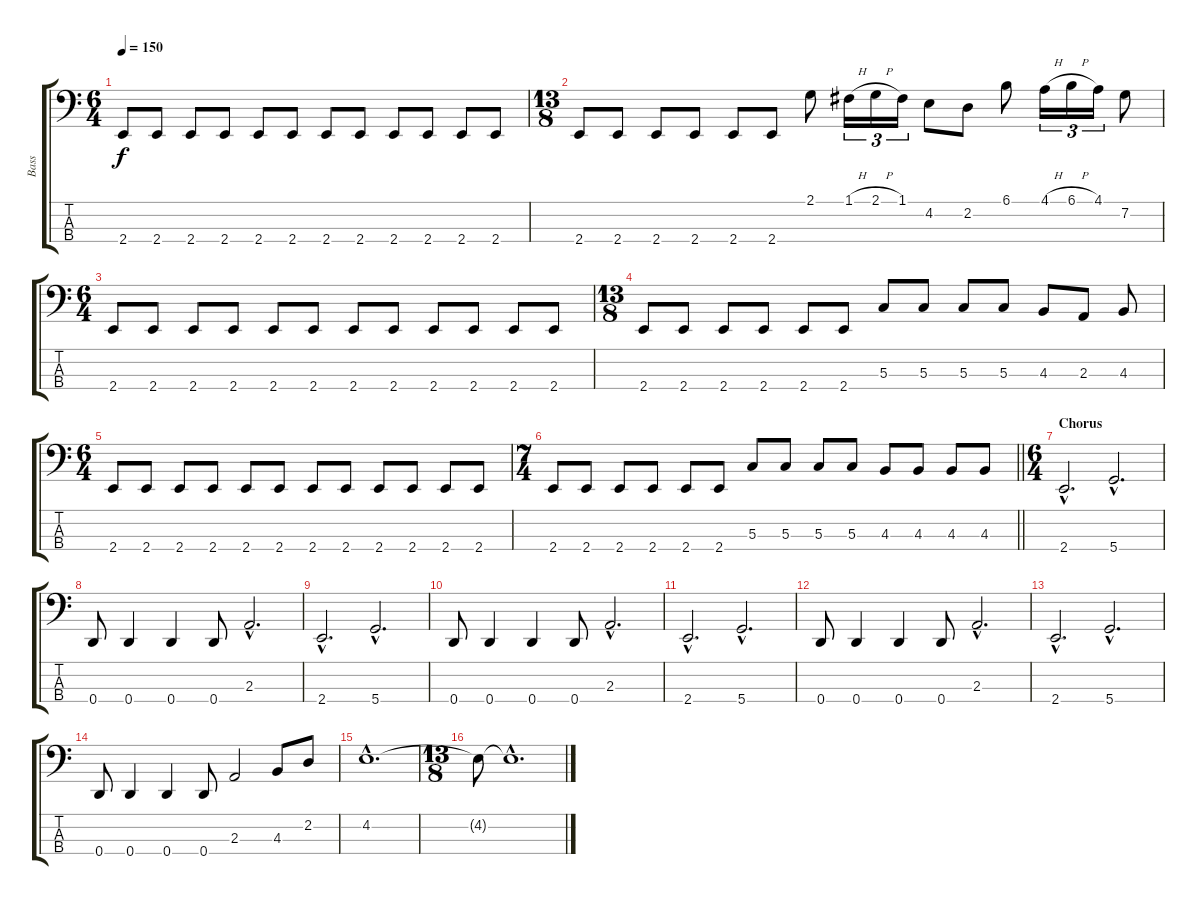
\track ("Bass" "Bass") {instrument electricbassfinger}
\staff {score tabs}
\tuning (F2 C2 G1 D1) {hide}
\ts (6 4)
\tempo 150
\clef f4
\ks c
2.4.8{dy f} 2.4.8 2.4.8 2.4.8 2.4.8 2.4.8 2.4.8 2.4.8 2.4.8 2.4.8 2.4.8 2.4.8 |
\ts (13 8)
2.4.8 2.4.8 2.4.8 2.4.8 2.4.8 2.4.8 2.1.8 1.1{h}.16{tu (3 2)} 2.1{h}.16{tu (3 2)} 1.1.16{tu (3 2)} 4.2.8 2.2.8 6.1.8 4.1{h}.16{tu (3 2)} 6.1{h}.16{tu (3 2)} 4.1.16{tu (3 2)} 7.2.8 |
\ts (6 4)
2.4.8 2.4.8 2.4.8 2.4.8 2.4.8 2.4.8 2.4.8 2.4.8 2.4.8 2.4.8 2.4.8 2.4.8 |
\ts (13 8)
2.4.8 2.4.8 2.4.8 2.4.8 2.4.8 2.4.8 5.3.8 5.3.8 5.3.8 5.3.8 4.3.8 2.3.8 4.3.8 |
\ts (6 4)
2.4.8 2.4.8 2.4.8 2.4.8 2.4.8 2.4.8 2.4.8 2.4.8 2.4.8 2.4.8 2.4.8 2.4.8 |
\ts (7 4)
\barLineRight lightlight
2.4.8 2.4.8 2.4.8 2.4.8 2.4.8 2.4.8 5.3.8 5.3.8 5.3.8 5.3.8 4.3.8 4.3.8 4.3.8 4.3.8 |
\ts (6 4)
\section ("" "Chorus")
2.4{hac}.2{d} 5.4{hac}.2{d} |
0.4.8 0.4.4 0.4.4 0.4.8 2.3{hac}.2{d} |
2.4{hac}.2{d} 5.4{hac}.2{d} |
0.4.8 0.4.4 0.4.4 0.4.8 2.3{hac}.2{d} |
2.4{hac}.2{d} 5.4{hac}.2{d} |
0.4.8 0.4.4 0.4.4 0.4.8 2.3{hac}.2{d} |
2.4{hac}.2{d} 5.4{hac}.2{d} |
0.4.8 0.4.4 0.4.4 0.4.8 2.3.2 4.3.8 2.2.8 |
4.2{hac}.1{d} |
\ts (13 8)
4.2{t}.8{volume 0} 4.2{hac t}.1{d}
